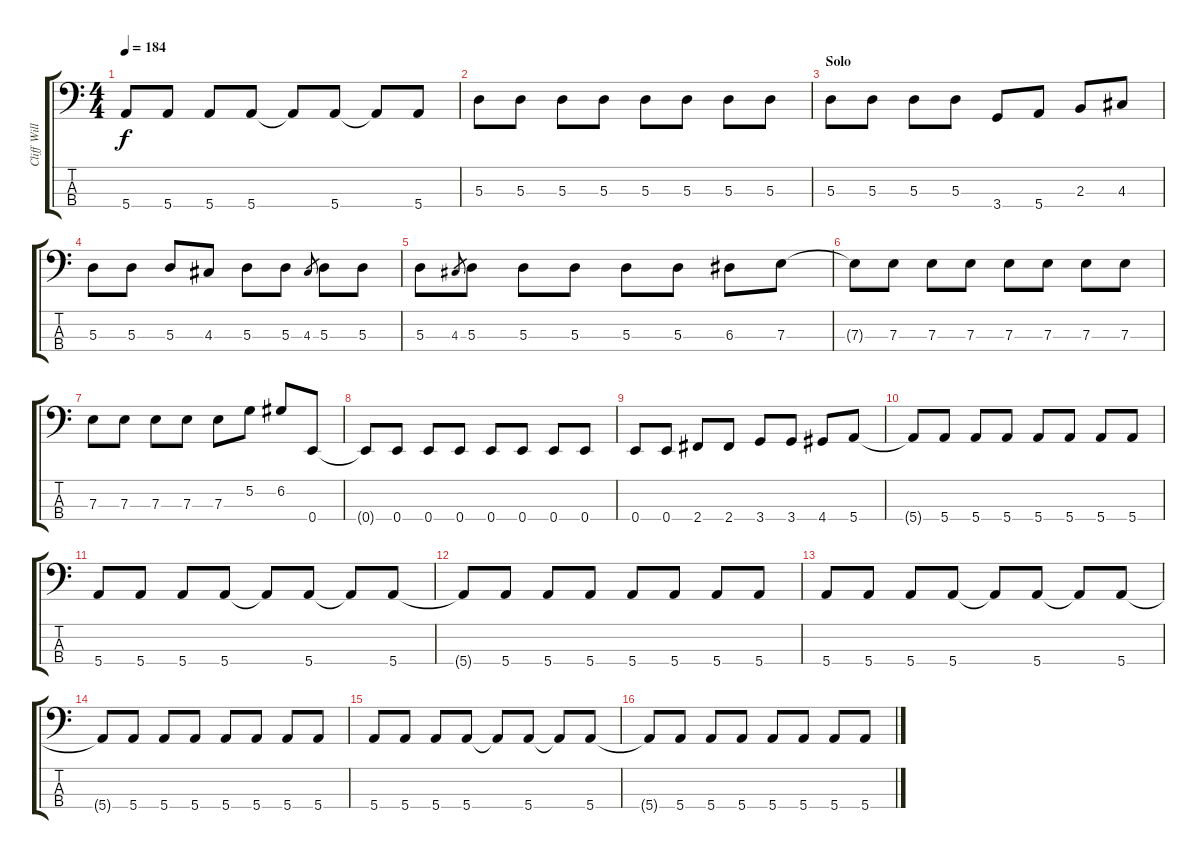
\track ("Cliff Williams" "Cliff Will") {instrument electricbassfinger}
\staff {score tabs}
\tuning (G2 D2 A1 E1) {hide}
\ts (4 4)
\tempo 184
\clef f4
\ks c
5.4.8{dy f} 5.4.8 5.4.8 5.4.8 5.4{t}.8 5.4.8 5.4{t}.8 5.4.8 |
5.3.8 5.3.8 5.3.8 5.3.8 5.3.8 5.3.8 5.3.8 5.3.8 |
\section ("" "Solo")
5.3.8 5.3.8 5.3.8 5.3.8 3.4.8 5.4.8 2.3.8 4.3.8 |
5.3.8 5.3.8 5.3.8 4.3.8 5.3.8 5.3.8 4.3.8{gr} 5.3.8 5.3.8 |
5.3.8 4.3.8{gr} 5.3.8 5.3.8 5.3.8 5.3.8 5.3.8 6.3.8 7.3.8 |
7.3{t}.8 7.3.8 7.3.8 7.3.8 7.3.8 7.3.8 7.3.8 7.3.8 |
7.3.8 7.3.8 7.3.8 7.3.8 7.3.8 5.2.8 6.2.8 0.4.8 |
0.4{t}.8 0.4.8 0.4.8 0.4.8 0.4.8 0.4.8 0.4.8 0.4.8 |
0.4.8 0.4.8 2.4.8 2.4.8 3.4.8 3.4.8 4.4.8 5.4.8 |
5.4{t}.8 5.4.8 5.4.8 5.4.8 5.4.8 5.4.8 5.4.8 5.4.8 |
5.4.8 5.4.8 5.4.8 5.4.8 5.4{t}.8 5.4.8 5.4{t}.8 5.4.8 |
5.4{t}.8 5.4.8 5.4.8 5.4.8 5.4.8 5.4.8 5.4.8 5.4.8 |
5.4.8 5.4.8 5.4.8 5.4.8 5.4{t}.8 5.4.8 5.4{t}.8 5.4.8 |
5.4{t}.8 5.4.8 5.4.8 5.4.8 5.4.8 5.4.8 5.4.8 5.4.8 |
5.4.8 5.4.8 5.4.8 5.4.8 5.4{t}.8 5.4.8 5.4{t}.8 5.4.8 |
5.4{t}.8 5.4.8 5.4.8 5.4.8 5.4.8 5.4.8 5.4.8 5.4.8
